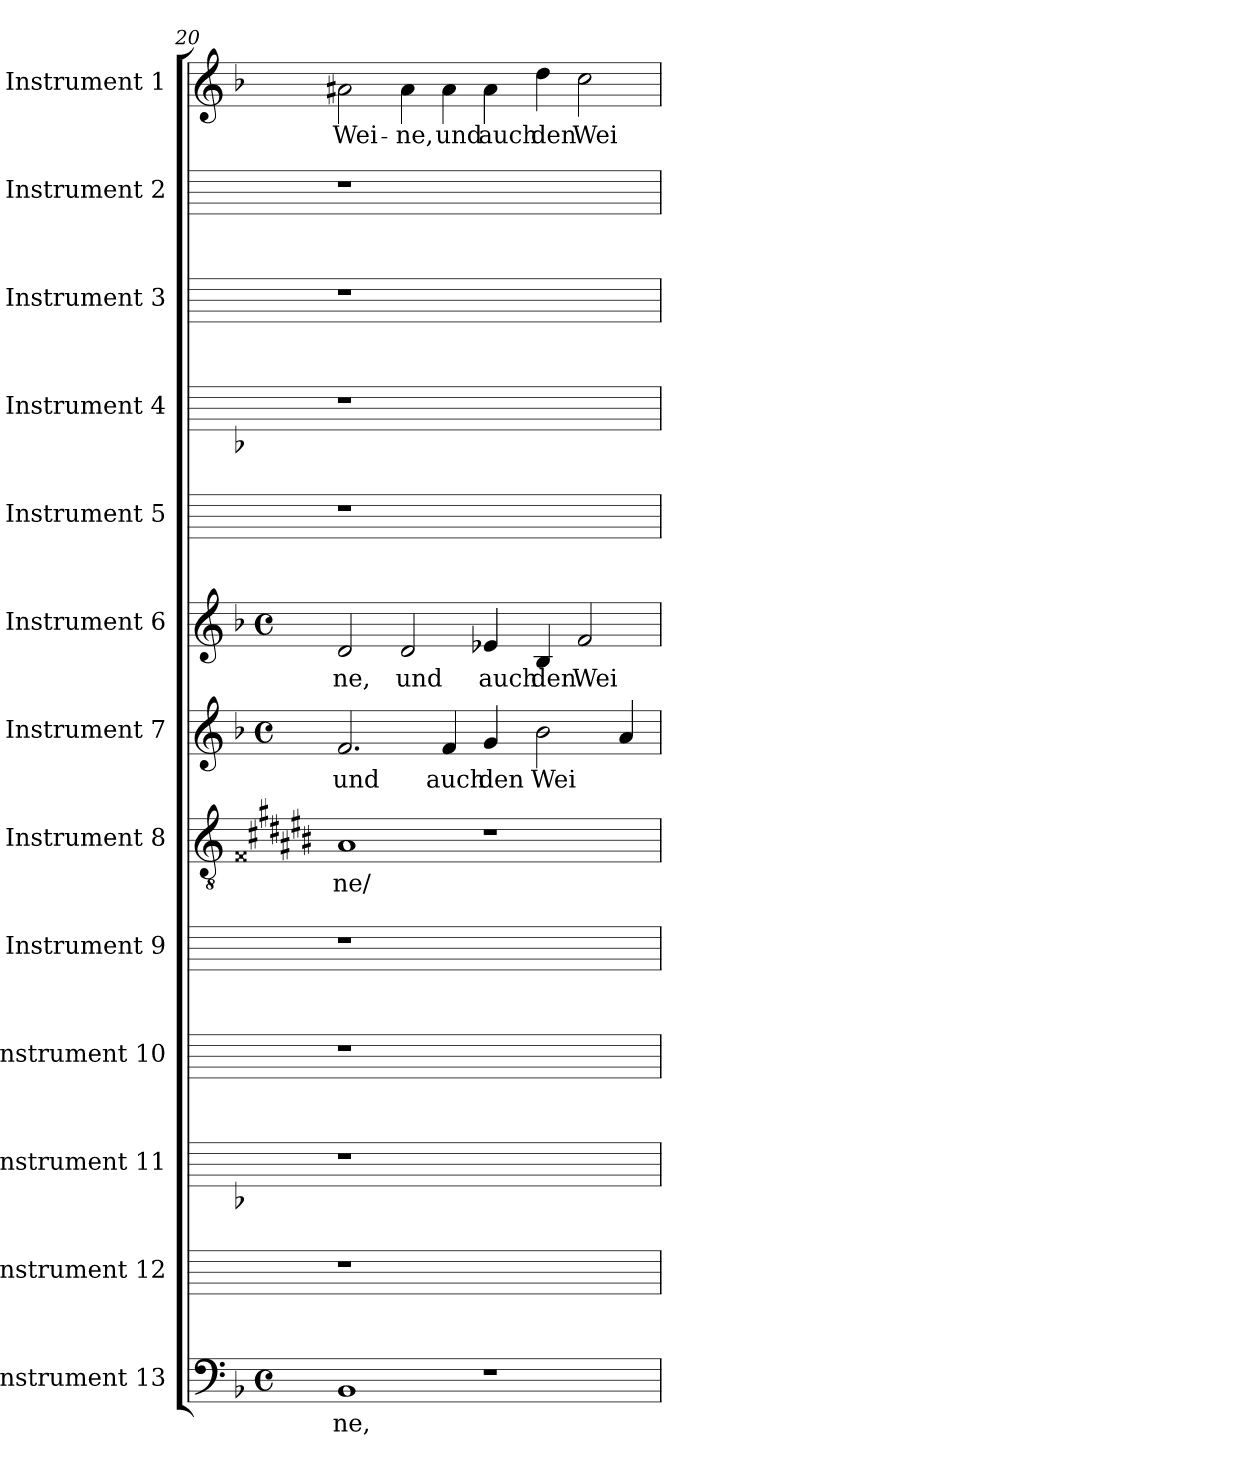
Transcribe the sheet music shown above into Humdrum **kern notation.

**kern	**text	**kern	**kern	**kern	**kern	**kern	**text	**kern	**text	**kern	**text	**kern	**kern	**kern	**kern	**kern	**text
*part13	*part13	*part12	*part11	*part10	*part9	*part8	*part8	*part7	*part7	*part6	*part6	*part5	*part4	*part3	*part2	*part1	*part1
*staff13	*staff13	*staff12	*staff11	*staff10	*staff9	*staff8	*staff8	*staff7	*staff7	*staff6	*staff6	*staff5	*staff4	*staff3	*staff2	*staff1	*staff1
*I"Instrument 13	*	*I"Instrument 12	*I"Instrument 11	*I"Instrument 10	*I"Instrument 9	*I"Instrument 8	*	*I"Instrument 7	*	*I"Instrument 6	*	*I"Instrument 5	*I"Instrument 4	*I"Instrument 3	*I"Instrument 2	*I"Instrument 1	*
!!LO:PB:g=z
*clefF4	*	*	*	*	*	*clefGv2	*	*clefG2	*	*clefG2	*	*	*	*	*	*clefG2	*
*ITrd-3c-5	*	*ITrd-2c-3	*ITrd1c2	*ITrd-2c-3	*ITrd-2c-3	*ITrd-2c-3	*	*ITrd-3c-5	*	*	*	*ITrd-2c-3	*ITrd1c2	*ITrd-2c-3	*ITrd-2c-3	*ITrd1c2	*
*k[b-e-]	*	*	*k[b-e-a-]	*	*	*k[f##c#g#d#a#e#b#]	*	*k[b-e-]	*	*k[b-]	*	*	*k[b-e-a-]	*	*	*k[b-e-a-]	*
*B-:	*	*	*E-:	*	*	*G#:	*	*B-:	*	*F:	*	*	*E-:	*	*	*E-:	*
*M4/4	*	*	*	*	*	*	*	*M4/4	*	*M4/4	*	*	*	*	*	*	*
*met(c)	*	*	*	*	*	*	*	*met(c)	*	*met(c)	*	*	*	*	*	*	*
=20	=20	=20	=20	=20	=20	=20	=20	=20	=20	=20	=20	=20	=20	=20	=20	=20	=20
!	!LO:LY:b:cj	!	!	!	!	!	!LO:LY:b:cj	!	!LO:LY:b:cj	!	!LO:LY:b:cj	!	!	!	!	!	!LO:LY:b:cj
1E-	-ne,	1r	1r	1r	1r	1c#	-ne/	2.b-/	und	2d/	ne,	1r	1r	1r	1r	2g#\	Wei-
!	!	!	!	!	!	!	!	!	!	!	!LO:LY:b:cj	!	!	!	!	!	!LO:LY:b:cj
.	.	.	.	.	.	.	.	.	.	2d/	und	.	.	.	.	4g#\	-ne,
!	!	!	!	!	!	!	!	!	!LO:LY:b:cj	!	!	!	!	!	!	!	!LO:LY:b:cj
.	.	.	.	.	.	.	.	4b-/	auch	.	.	.	.	.	.	4g#\	und
!	!	!	!	!	!	!	!	!	!LO:LY:b:cj	!	!LO:LY:b:cj	!	!	!	!	!	!LO:LY:b:cj
1r	.	1ryy	1ryy	1ryy	1ryy	1r	.	4cc/	den	4e-X/	auch	1ryy	1ryy	1ryy	1ryy	4g#\	auch
!	!	!	!	!	!	!	!	!	!LO:LY:b	!	!LO:LY:b:cj	!	!	!	!	!	!LO:LY:b:cj
.	.	.	.	.	.	.	.	2ee-\	Wei	4B-/	den	.	.	.	.	4cc\	den
!	!	!	!	!	!	!	!	!	!	!	!LO:LY:b:cj	!	!	!	!	!	!LO:LY:b:cj
.	.	.	.	.	.	.	.	.	.	2f/	Wei	.	.	.	.	2b-\	Wei-
.	.	.	.	.	.	.	.	4dd/	.	.	.	.	.	.	.	.	.
=	=	=	=	=	=	=	=	=	=	=	=	=	=	=	=	=	=
*-	*-	*-	*-	*-	*-	*-	*-	*-	*-	*-	*-	*-	*-	*-	*-	*-	*-
